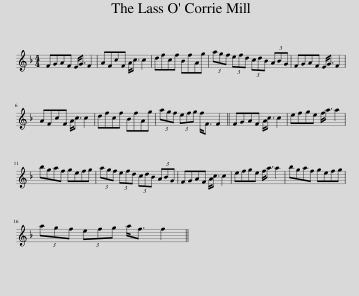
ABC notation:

X:1
L:1/8
M:4/4
I:linebreak $
K:F
V:1 treble
V:1
 FGAF E<G F2 | AFcF A<c c2 | dfcf BfAg | (3agf (3efd (3cdB (3ABG | FGAF E<G F2 |$ %5
 AFcF A<c c2 | dfcf BfAg | (3agf (3efg f<F F2 || FGAF A<c c2 | efge f<a a2 |$ %10
 bgaf gefg | (3agf (3efd (3cdB (3ABG | FGAF A<c c2 | efge f<a a2 | bgaf gefg |$ %15
 (3agf (3efg a<f f2 || %16
